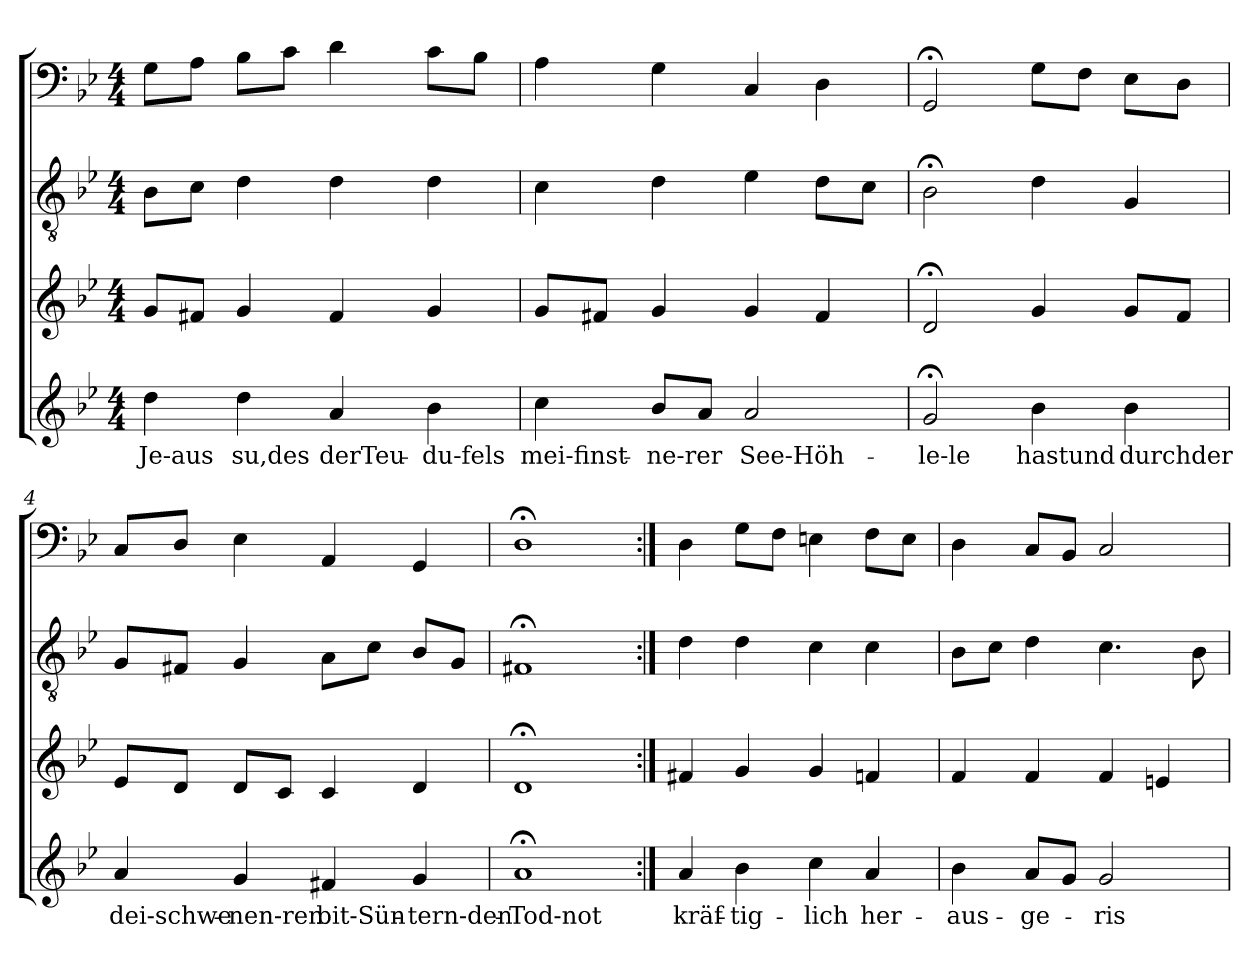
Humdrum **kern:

**kern	**text	**kern	**kern	**kern
*part4	*part4	*part3	*part2	*part1
*staff4	*staff4	*staff3	*staff2	*staff1
*clefG2	*	*clefG2	*clefGv2	*clefF4
*k[b-e-]	*	*k[b-e-]	*k[b-e-]	*k[b-e-]
*g:	*	*g:	*g:	*g:
*M4/4	*	*M4/4	*M4/4	*M4/4
=1	=1	=1	=1	=1
4dd\	Je-aus	8g/L	8B-\L	8G\L
.	.	8f#X/J	8c\J	8A\J
4dd\	-su,des	4g/	4d\	8B-\L
.	.	.	.	8c\J
4a/	derTeu-	4f#/	4d\	4d\
4b-\	du-fels	4g/	4d\	8c\L
.	.	.	.	8B-\J
=2	=2	=2	=2	=2
4cc\	mei-finst-	8g/L	4c\	4A\
.	.	8f#X/J	.	.
8b-/L	-ne-rer	4g/	4d\	4G\
8a/J	.	.	.	.
2a/	See-Höh-	4g/	4e-\	4C/
.	.	4f#/	8d\L	4D\
.	.	.	8c\J	.
=3	=3	=3	=3	=3
2g;</	-le-le	2d;</	2B-;<\	2GG;</
4b-\	hastund	4g/	4d\	8G\L
.	.	.	.	8F\J
4b-\	durchder	8g/L	4G/	8E-\L
.	.	8f/J	.	8D\J
=4	=4	=4	=4	=4
4a/	dei-schwe-	8e-/L	8G/L	8C/L
.	.	8d/J	8F#X/J	8D/J
4g/	-nen-ren	8d/L	4G/	4E-\
.	.	8c/J	.	.
4f#X/	bit-Sün-	4c/	8A\L	4AA/
.	.	.	8c\J	.
4g/	-tern-den-	4d/	8B-/L	4GG/
.	.	.	8G/J	.
=5	=5	=5	=5	=5
1a;</	Tod-not	1d;</	1F#X;</	1D;<\
=6:|!	=6:|!	=6:|!	=6:|!	=6:|!
4a/	kräf-	4f#X/	4d\	4D\
4b-\	-tig-	4g/	4d\	8G\L
.	.	.	.	8F\J
4cc\	-lich	4g/	4c\	4En\
4a/	her-	4fn/	4c\	8F\L
.	.	.	.	8E\J
=7	=7	=7	=7	=7
4b-\	-aus-	4f/	8B-\L	4D\
.	.	.	8c\J	.
8a/L	-ge-	4f/	4d\	8C/L
8g/J	.	.	.	8BB-/J
2g/	-ris-	4f/	4.c\	2C/
.	.	4en/	.	.
.	.	.	8B-\	.
=	=	=	=	=
*-	*-	*-	*-	*-
